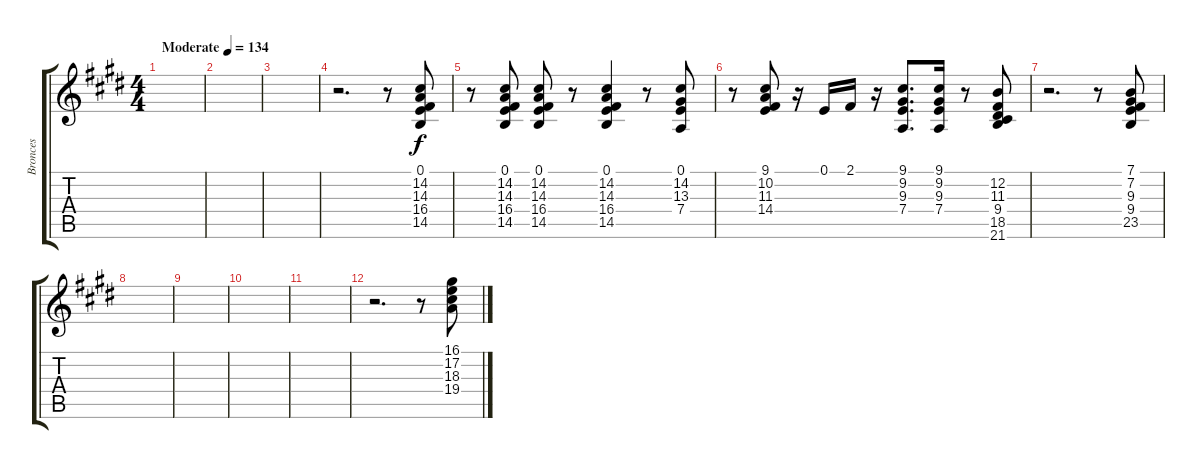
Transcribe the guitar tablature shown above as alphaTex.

\track ("Bronces" "Bronces") {instrument brasssection}
\staff {score tabs}
\tuning (E4 B3 G3 D3 A2 E2) {hide}
\ts (4 4)
\tempo (134 "Moderate")
\clef g2
\ks e
|
|
|
r.2{d} r.8 (0.1 14.2 14.3 16.4 14.5).8 |
r.8 (0.1 14.2 14.3 16.4 14.5).8 (0.1 14.2 14.3 16.4 14.5).8 r.8 (0.1 14.2 14.3 16.4 14.5).4 r.8 (0.1 14.2 13.3 7.4).8 |
r.8 (9.1 10.2 11.3 14.4).8 r.16 0.1.16 2.1.16 r.16 (9.1 9.2 9.3 7.4).8{d} (9.1 9.2 9.3 7.4).16 r.8 (12.2 11.3 9.4 18.5 21.6).8 |
r.2{d} r.8 (7.1 7.2 9.3 9.4 23.5).8 |
|
|
|
|
r.2{d} r.8 (16.1 17.2 18.3 19.4).8
